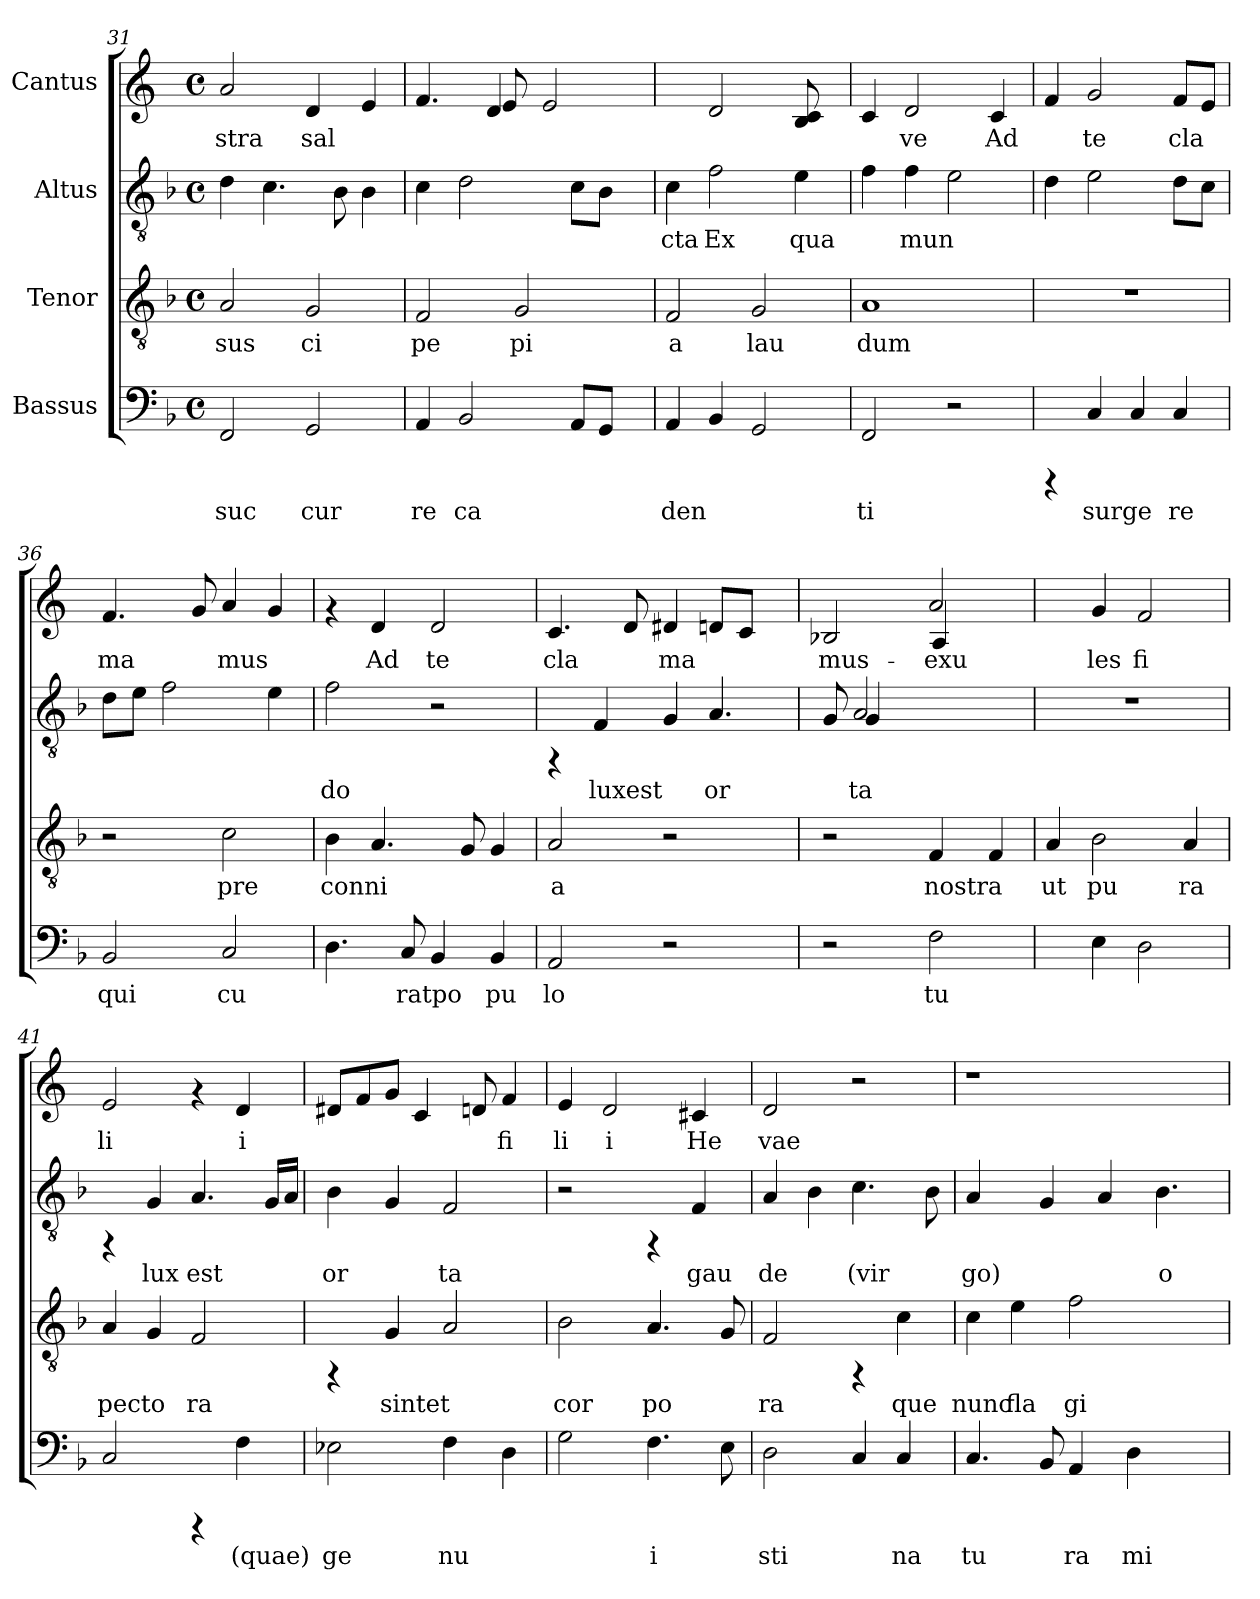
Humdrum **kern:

**kern	**text	**kern	**text	**kern	**text	**kern	**text
*part4	*part4	*part3	*part3	*part2	*part2	*part1	*part1
*staff4	*staff4	*staff3	*staff3	*staff2	*staff2	*staff1	*staff1
*I"Bassus	*	*I"Tenor	*	*I"Altus	*	*I"Cantus	*
*clefF4	*	*clefGv2	*	*clefGv2	*	*clefG2	*
*	*	*	*	*	*	*ITrd-3c-5	*
*k[b-]	*	*k[b-]	*	*k[b-]	*	*k[b-]	*
*F:	*	*F:	*	*F:	*	*F:	*
*M4/4	*	*M4/4	*	*M4/4	*	*M4/4	*
*met(c)	*	*met(c)	*	*met(c)	*	*met(c)	*
=31	=31	=31	=31	=31	=31	=31	=31
!	!LO:LY:b:cj	!	!LO:LY:b:cj	!	!LO:LY:b:cj	!	!LO:LY:b
2FF/	suc	2A/	sus	4d\	.	2dd/	stra
!	!	!	!	!	!LO:LY:b:cj	!	!
.	.	.	.	4.c\	.	.	.
!	!LO:LY:b:cj	!	!LO:LY:b:cj	!	!	!	!LO:LY:b
2GG/	cur	2G/	ci	.	.	4g/	sal
!	!	!	!	!	!LO:LY:b:cj	!	!
.	.	.	.	8B-\	.	.	.
!	!	!	!	!	!LO:LY:b:cj	!	!LO:LY:b
.	.	.	.	4B-\	.	4a/	.
=32	=32	=32	=32	=32	=32	=32	=32
!	!LO:LY:b:cj	!	!LO:LY:b:cj	!	!LO:LY:b:cj	!	!LO:LY:b
*	*	*	*	*	*	*^	*
4AA/	re	2F/	pe	4c\	.	4.b-/	4.ryy	.
!	!LO:LY:b:cj	!	!	!	!LO:LY:b:cj	!	!	!
2BB-/	ca	.	.	2d\	.	.	.	.
!	!	!	!	!	!	!	!	!LO:LY:b
.	.	.	.	.	.	4g/	8a/	.
!	!	!	!LO:LY:b:cj	!	!	!	!	!
.	.	2G/	pi	.	.	.	2ryy	.
!	!	!	!	!	!	!	!	!LO:LY:b
.	.	.	.	.	.	2a/	.	.
!	!LO:LY:b:cj	!	!	!	!LO:LY:b:cj	!	!	!
8AA/L	.	.	.	8c\L	.	.	.	.
!	!LO:LY:b:cj	!	!	!	!LO:LY:b:cj	!	!	!
8GG/J	.	.	.	8B-\J	.	.	.	.
8ryy	.	8ryy	.	8ryy	.	.	8ryy	.
=33	=33	=33	=33	=33	=33	=33	=33	=33
!	!LO:LY:b:cj	!	!LO:LY:b:cj	!	!LO:LY:b:cj	!	!	!
*	*	*	*	*	*	*v	*v	*
4AA/	den	2F/	a	4c\	cta	4ryy	.
!	!LO:LY:b:cj	!	!	!	!LO:LY:b:cj	!	!LO:LY:b
4BB-/	.	.	.	2f\	Ex	2g/	.
!	!LO:LY:b:cj	!	!LO:LY:b:cj	!	!	!	!
2GG/	.	2G/	lau	.	.	.	.
!	!	!	!	!	!LO:LY:b:cj	!	!LO:LY:b
.	.	.	.	4e\	qua	8f/ 8e/	.
.	.	.	.	.	.	8ryy	.
!!LO:PB:g=z
=34	=34	=34	=34	=34	=34	=34	=34
!	!LO:LY:b:cj	!	!LO:LY:b:cj	!	!LO:LY:b:cj	!	!LO:LY:b
2FF/	ti	1A	dum	4f\	.	4f/	.
!	!	!	!	!	!LO:LY:b:cj	!	!LO:LY:b
.	.	.	.	4f\	mun	2g/	ve
!	!	!	!	!	!LO:LY:b:cj	!	!
2r	.	.	.	2e\	.	.	.
!	!	!	!	!	!	!	!LO:LY:b
.	.	.	.	.	.	4f/	Ad
=35	=35	=35	=35	=35	=35	=35	=35
!	!	!	!	!	!LO:LY:b:cj	!	!LO:LY:b
4rCCC	.	1r	.	4d\	.	4b-/	.
!	!LO:LY:b:cj	!	!	!	!LO:LY:b:cj	!	!LO:LY:b
4C/	surge	.	.	2e\	.	2cc/	te
!	!LO:LY:b:cj	!	!	!	!	!	!
4C/	.	.	.	.	.	.	.
!	!LO:LY:b:cj	!	!	!	!LO:LY:b:cj	!	!LO:LY:b
4C/	re	.	.	8d\L	.	8b-/L	cla
!	!	!	!	!	!LO:LY:b:cj	!	!LO:LY:b
.	.	.	.	8c\J	.	8a/J	.
=36	=36	=36	=36	=36	=36	=36	=36
!	!LO:LY:b:cj	!	!	!	!LO:LY:b:cj	!	!LO:LY:b
2BB-/	qui	2r	.	8d\L	.	4.b-/	ma
!	!	!	!	!	!LO:LY:b:cj	!	!
.	.	.	.	8e\J	.	.	.
!	!	!	!	!	!LO:LY:b:cj	!	!
.	.	.	.	2f\	.	.	.
!	!	!	!	!	!	!	!LO:LY:b
.	.	.	.	.	.	8cc/	.
!	!LO:LY:b:cj	!	!LO:LY:b:cj	!	!	!	!LO:LY:b
2C/	cu	2c\	pre	.	.	4dd/	mus
!	!	!	!	!	!LO:LY:b:cj	!	!LO:LY:b
.	.	.	.	4e\	.	4cc/	.
=37	=37	=37	=37	=37	=37	=37	=37
!	!LO:LY:b:cj	!	!LO:LY:b:cj	!	!LO:LY:b:cj	!	!
4.D\	.	4B-\	conni	2f\	do	4rf	.
!	!	!	!LO:LY:b:cj	!	!	!	!LO:LY:b
.	.	4.A/	.	.	.	4g/	Ad
!	!LO:LY:b:cj	!	!	!	!	!	!
8C/	ratpo	.	.	.	.	.	.
!	!LO:LY:b:cj	!	!	!	!	!	!LO:LY:b
4BB-/	.	.	.	2r	.	2g/	te
!	!	!	!LO:LY:b:cj	!	!	!	!
.	.	8G/	.	.	.	.	.
!	!LO:LY:b:cj	!	!LO:LY:b:cj	!	!	!	!
4BB-/	pu	4G/	.	.	.	.	.
=38	=38	=38	=38	=38	=38	=38	=38
!	!LO:LY:b:cj	!	!LO:LY:b:cj	!	!	!	!LO:LY:b
2AA/	lo	2A/	a	4rFF	.	4.f/	cla
!	!	!	!	!	!LO:LY:b:cj	!	!
.	.	.	.	4F/	luxest	.	.
!	!	!	!	!	!	!	!LO:LY:b
.	.	.	.	.	.	8g/	.
!	!	!	!	!	!	!	!LO:LY:b
2r	.	2r	.	4G/	.	4g#/	ma
!	!	!	!	!	!LO:LY:b:cj	!	!LO:LY:b
.	.	.	.	4.A/	or	8g/L	.
!	!	!	!	!	!	!	!LO:LY:b
.	.	.	.	.	.	8f/J	.
8ryy	.	8ryy	.	.	.	8ryy	.
=39	=39	=39	=39	=39	=39	=39	=39
!	!	!	!	!	!LO:LY:b:cj	!	!LO:LY:b
*	*	*	*	*^	*	*^	*
2r	.	2r	.	8G/	8ryy	.	2e-/	2ryy	mus-
!	!	!	!	!	!	!LO:LY:b:cj	!	!	!
.	.	.	.	2A/	4G/	ta	.	.	.
.	.	.	.	.	4.ryy	.	.	.	.
!	!LO:LY:b:cj	!	!LO:LY:b:cj	!	!	!	!	!	!LO:LY:b
2F\	tu	4F/	nostra	.	.	.	2dd>/	4d/	-exu
.	.	.	.	4.ryy	.	.	.	.	.
!	!	!	!LO:LY:b:cj	!	!	!	!	!	!
.	.	4F/	.	.	4ryy	.	.	4ryy	.
!!LO:LB:g=z
=40	=40	=40	=40	=40	=40	=40	=40	=40	=40
!	!	!	!LO:LY:b:cj	!	!	!	!	!	!
*	*	*	*	*v	*v	*	*	*	*
*	*	*	*	*	*	*v	*v	*
4ryy	.	4A/	ut	1r	.	4ryy	.
!	!LO:LY:b:cj	!	!LO:LY:b:cj	!	!	!	!LO:LY:b
4E\	.	2B-\	pu	.	.	4cc/	les
!	!LO:LY:b:cj	!	!	!	!	!	!LO:LY:b
2D\	.	.	.	.	.	2b-/	fi
!	!	!	!LO:LY:b:cj	!	!	!	!
.	.	4A/	ra	.	.	.	.
=41	=41	=41	=41	=41	=41	=41	=41
!	!LO:LY:b:cj	!	!LO:LY:b:cj	!	!	!	!LO:LY:b
2C/	.	4A/	pecto	4rFF	.	2a/	li
!	!	!	!LO:LY:b:cj	!	!LO:LY:b:cj	!	!
.	.	4G/	.	4G/	lux	.	.
!	!	!	!LO:LY:b:cj	!	!LO:LY:b:cj	!	!
4rCCC	.	2F/	ra	4.A/	est	4rf	.
!	!LO:LY:b:cj	!	!	!	!	!	!LO:LY:b
4F\	(quae)	.	.	.	.	4g/	i
!	!	!	!	!	!LO:LY:b:cj	!	!
.	.	.	.	16G/L	.	.	.
!	!	!	!	!	!LO:LY:b:cj	!	!
.	.	.	.	16A/J	.	.	.
=42	=42	=42	=42	=42	=42	=42	=42
!	!LO:LY:b:cj	!	!	!	!LO:LY:b:cj	!	!LO:LY:b
2E-X\	ge	4rFF	.	4B-\	or	8g#/L	.
!	!	!	!	!	!	!	!LO:LY:b
.	.	.	.	.	.	8b-/	.
!	!	!	!LO:LY:b:cj	!	!LO:LY:b:cj	!	!LO:LY:b
.	.	4G/	sintet	4G/	.	8cc/J	.
!	!	!	!	!	!	!	!LO:LY:b
.	.	.	.	.	.	4f/	.
!	!LO:LY:b:cj	!	!LO:LY:b:cj	!	!LO:LY:b:cj	!	!
4F\	nu	2A/	.	2F/	ta	.	.
!	!	!	!	!	!	!	!LO:LY:b
.	.	.	.	.	.	8g/	.
!	!LO:LY:b:cj	!	!	!	!	!	!LO:LY:b
4D\	.	.	.	.	.	4b-/	fi
=43	=43	=43	=43	=43	=43	=43	=43
!	!LO:LY:b:cj	!	!LO:LY:b:cj	!	!	!	!LO:LY:b
2G\	.	2B-\	cor	2r	.	4a/	li
!	!	!	!	!	!	!	!LO:LY:b
.	.	.	.	.	.	2g/	i
!	!LO:LY:b:cj	!	!LO:LY:b:cj	!	!	!	!
4.F\	i	4.A/	po	4rFF	.	.	.
!	!	!	!	!	!LO:LY:b:cj	!	!LO:LY:b
.	.	.	.	4F/	gau	4f#/	He
!	!LO:LY:b:cj	!	!LO:LY:b:cj	!	!	!	!
8E\	.	8G/	.	.	.	.	.
=44	=44	=44	=44	=44	=44	=44	=44
!	!LO:LY:b:cj	!	!LO:LY:b:cj	!	!LO:LY:b:cj	!	!LO:LY:b
2D\	sti	2F/	ra	4A/	de	2g/	vae
!	!	!	!	!	!LO:LY:b:cj	!	!
.	.	.	.	4B-\	.	.	.
!	!LO:LY:b:cj	!	!	!	!LO:LY:b:cj	!	!
4C/	.	4rFF	.	4.c\	(vir	2r	.
!	!LO:LY:b:cj	!	!LO:LY:b:cj	!	!	!	!
4C/	na	4c\	que	.	.	.	.
!	!	!	!	!	!LO:LY:b:cj	!	!
.	.	.	.	8B-\	.	.	.
=45	=45	=45	=45	=45	=45	=45	=45
!	!LO:LY:b:cj	!	!LO:LY:b:cj	!	!LO:LY:b:cj	!	!
4.C/	tu	4c\	nunc	4A/	go)	1r	.
!	!	!	!LO:LY:b:cj	!	!	!	!
.	.	4e\	fla	8ryy	.	.	.
!	!LO:LY:b:cj	!	!	!	!	!	!
8BB-/	.	.	.	4G/	.	.	.
!	!LO:LY:b:cj	!	!LO:LY:b:cj	!	!	!	!
4AA/	ra	2f\	gi	.	.	.	.
.	.	.	.	4A/	.	.	.
!	!LO:LY:b:cj	!	!	!	!	!	!
4D\	mi	.	.	.	.	.	.
!	!	!	!	!	!LO:LY:b:cj	!	!
.	.	.	.	4.B-\	o	.	.
4ryy	.	4ryy	.	.	.	4ryy	.
=	=	=	=	=	=	=	=
*-	*-	*-	*-	*-	*-	*-	*-
